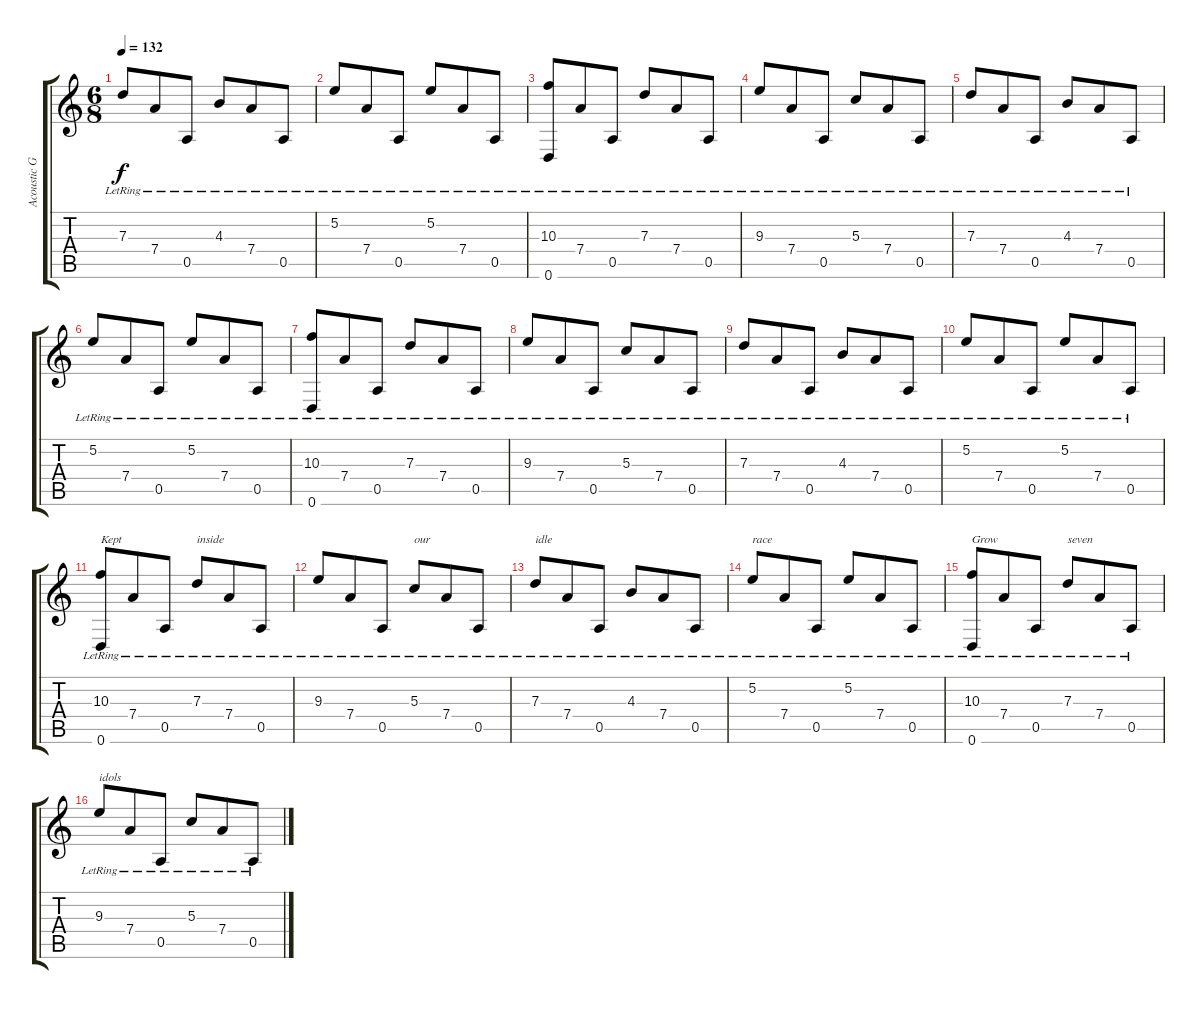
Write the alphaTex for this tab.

\track ("Acoustic Guitar" "Acoustic G") {instrument acousticguitarnylon}
\staff {score tabs}
\tuning (E4 B3 G3 D3 A2 D2) {hide}
\ts (6 8)
\tempo 132
\clef g2
\ks aminor
7.3{lr}.8{dy f} 7.4{lr}.8 0.5{lr}.8 4.3{lr}.8 7.4{lr}.8 0.5{lr}.8 |
5.2{lr}.8 7.4{lr}.8 0.5{lr}.8 5.2{lr}.8 7.4{lr}.8 0.5{lr}.8 |
(10.3{lr} 0.6{lr}).8 7.4{lr}.8 0.5{lr}.8 7.3{lr}.8 7.4{lr}.8 0.5{lr}.8 |
9.3{lr}.8 7.4{lr}.8 0.5{lr}.8 5.3{lr}.8 7.4{lr}.8 0.5{lr}.8 |
7.3{lr}.8 7.4{lr}.8 0.5{lr}.8 4.3{lr}.8 7.4{lr}.8 0.5{lr}.8 |
5.2{lr}.8 7.4{lr}.8 0.5{lr}.8 5.2{lr}.8 7.4{lr}.8 0.5{lr}.8 |
(10.3{lr} 0.6{lr}).8 7.4{lr}.8 0.5{lr}.8 7.3{lr}.8 7.4{lr}.8 0.5{lr}.8 |
9.3{lr}.8 7.4{lr}.8 0.5{lr}.8 5.3{lr}.8 7.4{lr}.8 0.5{lr}.8 |
7.3{lr}.8 7.4{lr}.8 0.5{lr}.8 4.3{lr}.8 7.4{lr}.8 0.5{lr}.8 |
5.2{lr}.8 7.4{lr}.8 0.5{lr}.8 5.2{lr}.8 7.4{lr}.8 0.5{lr}.8 |
(10.3{lr} 0.6{lr}).8{txt "Kept"} 7.4{lr}.8 0.5{lr}.8 7.3{lr}.8{txt "inside"} 7.4{lr}.8 0.5{lr}.8 |
9.3{lr}.8 7.4{lr}.8 0.5{lr}.8 5.3{lr}.8{txt "our"} 7.4{lr}.8 0.5{lr}.8 |
7.3{lr}.8{txt "idle"} 7.4{lr}.8 0.5{lr}.8 4.3{lr}.8 7.4{lr}.8 0.5{lr}.8 |
5.2{lr}.8{txt "race"} 7.4{lr}.8 0.5{lr}.8 5.2{lr}.8 7.4{lr}.8 0.5{lr}.8 |
(10.3{lr} 0.6{lr}).8{txt "Grow"} 7.4{lr}.8 0.5{lr}.8 7.3{lr}.8{txt "seven"} 7.4{lr}.8 0.5{lr}.8 |
9.3{lr}.8{txt "idols"} 7.4{lr}.8 0.5{lr}.8 5.3{lr}.8 7.4{lr}.8 0.5{lr}.8
